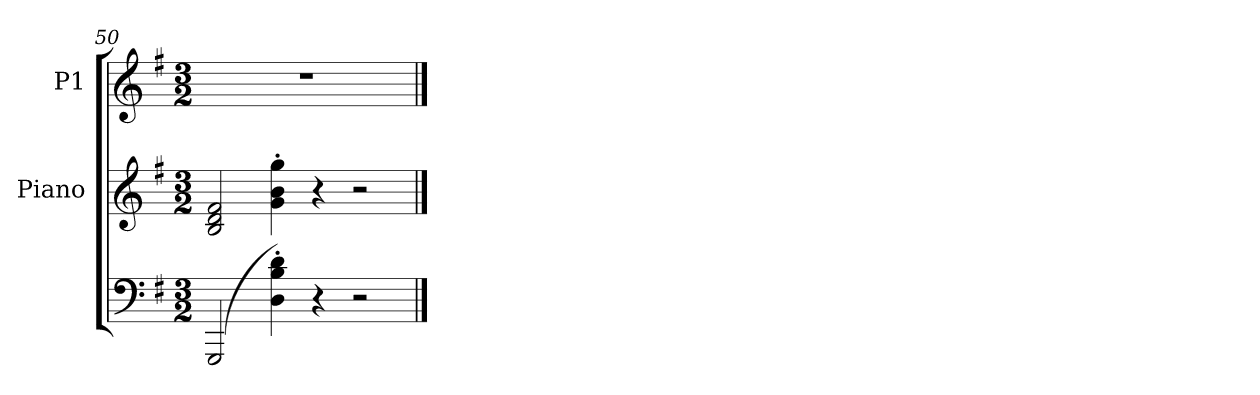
**kern	**kern	**kern
*part3	*part2	*part1
*staff3	*staff2	*staff1
*	*I"Piano	*I"P1
*clefF4	*clefG2	*clefG2
*k[f#]	*k[f#]	*k[f#]
*e:	*e:	*e:
*M3/2	*M3/2	*M3/2
=50	=50	=50
!	!	!LO:N:vis=1
(2GGGi/	2Bi/ 2di 2f#i	1.r
4Di\' 4Bi' 4di')	4gi\' 4bi' 4ggi'	.
4r	4r	.
2r	2r	.
==	==	==
*-	*-	*-
